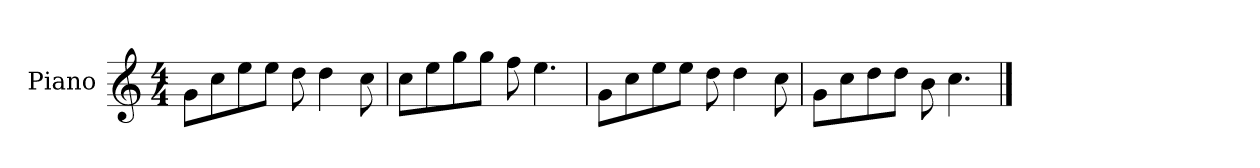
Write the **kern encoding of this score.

**kern
*part1
*staff1
*I"Piano
*I'P-no
*clefG2
*k[]
*M4/4
*MM90
=1
8g\L
8cc\
8ee\
8ee\J
8dd\
4dd\
8cc\
=2
8cc\L
8ee\
8gg\
8gg\J
8ff\
4.ee\
=3
8g\L
8cc\
8ee\
8ee\J
8dd\
4dd\
8cc\
=4
8g\L
8cc\
8dd\
8dd\J
8b\
4.cc\
==
*-
